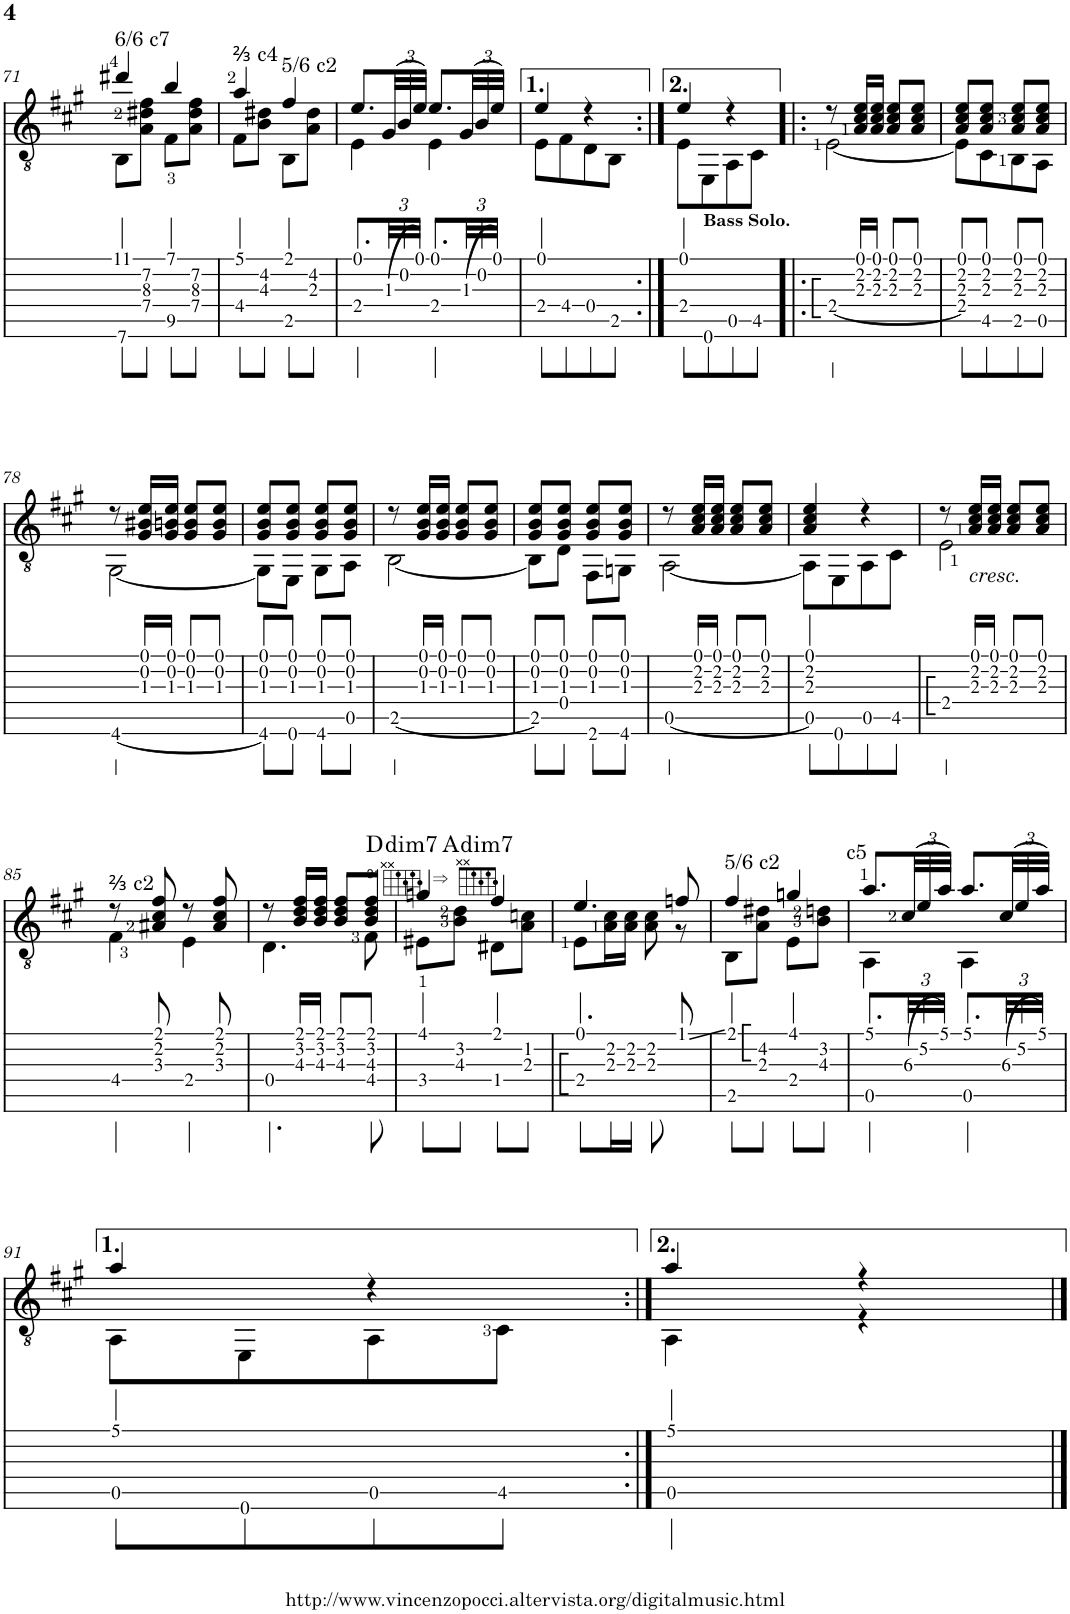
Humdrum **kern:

**kern	**kern	**harte
*part2	*part1	*part1
*staff2	*staff1	*
*I"Chitarra classica (Intavolatura)	*I"Classical Guitar	*
!!LO:PB:g=z
*	*clefGv2	*
*k[f#c#g#]	*k[f#c#g#]	*
*M2/4	*M2/4	*
=71	=71	=71
*^	*^	*
!	!	!LO:TX:a:t=6/6 c7	!	!
4dd#X/	8BB\L	4dd#X/	8BB\L	.
.	8A\ 8d#X\ 8f#\J	.	8A\ 8d#X\ 8f#\J	.
4b/	8F#\L	4b/	8F#\L	.
.	8A\ 8d#\ 8f#\J	.	8A\ 8d#\ 8f#\J	.
=72	=72	=72	=72	=72
!	!	!LO:TX:a:t=⅔ c4	!	!
4a/	8F#\L	4a/	8F#\L	.
.	8B\ 8d#X\J	.	8B\ 8d#X\J	.
!	!	!LO:TX:a:t=5/6 c2	!	!
4f#/	8BB\L	4f#/	8BB\L	.
.	8A\ 8d#\J	.	8A\ 8d#\J	.
=73	=73	=73	=73	=73
8.e/L	4E\	8.e/L	4E\	.
*Xbrackettup	*	*Xbrackettup	*	*
(48G#/LL	.	(48G#/LL	.	.
48B/	.	48B/	.	.
48e/JJJ)	.	48e/JJJ)	.	.
8.e/L	4E\	8.e/L	4E\	.
(48G#/LL	.	(48G#/LL	.	.
48B/	.	48B/	.	.
48e/JJJ)	.	48e/JJJ)	.	.
=74	=74	=74	=74	=74
4e/	8E\L	4e/	8E\L	.
.	8F#\	.	8F#\	.
4r	8D\	4r	8D\	.
.	8BB\J	.	8BB\J	.
=75:|!	=75:|!	=75:|!	=75:|!	=75:|!
4e/	8E\L	4e/	8E\L	.
!	!LO:TX:a:B:t=Bass Solo.	!	!	!
.	8EE\	.	8EE\	.
4r	8AA\	4r	8AA\	.
.	8C#\J	.	8C#\J	.
=76!|:	=76!|:	=76!|:	=76!|:	=76!|:
8r	[2E\	8r	[2E\	.
16A/ 16c#/ 16e/LL	.	16A/ 16c#/ 16e/LL	.	.
16A/ 16c#/ 16e/JJ	.	16A/ 16c#/ 16e/JJ	.	.
8A/ 8c#/ 8e/L	.	8A/ 8c#/ 8e/L	.	.
8A/ 8c#/ 8e/J	.	8A/ 8c#/ 8e/J	.	.
=77	=77	=77	=77	=77
8A/ 8c#/ 8e/L	8E\L]	8A/ 8c#/ 8e/L	8E\L]	.
8A/ 8c#/ 8e/J	8C#\	8A/ 8c#/ 8e/J	8C#\	.
8A/ 8c#/ 8e/L	8BB\	8A/ 8c#/ 8e/L	8BB\	.
8A/ 8c#/ 8e/J	8AA\J	8A/ 8c#/ 8e/J	8AA\J	.
!!LO:LB:g=z	!!
=78	=78	=78	=78	=78
8r	[2GG#\	8r	[2GG#\	.
16G#/ 16B/ 16e/LL	.	16G#/ 16B#X/ 16e/LL	.	.
16G#/ 16B/ 16e/JJ	.	16G#/ 16Bn/ 16e/JJ	.	.
8G#/ 8B/ 8e/L	.	8G#/ 8B/ 8e/L	.	.
8G#/ 8B/ 8e/J	.	8G#/ 8B/ 8e/J	.	.
=79	=79	=79	=79	=79
8G#/ 8B/ 8e/L	8GG#\L]	8G#/ 8B/ 8e/L	8GG#\L]	.
8G#/ 8B/ 8e/J	8EE\J	8G#/ 8B/ 8e/J	8EE\J	.
8G#/ 8B/ 8e/L	8GG#\L	8G#/ 8B/ 8e/L	8GG#\L	.
8G#/ 8B/ 8e/J	8AA\J	8G#/ 8B/ 8e/J	8AA\J	.
=80	=80	=80	=80	=80
8r	[2BB\	8r	[2BB\	.
16G#/ 16B/ 16e/LL	.	16G#/ 16B/ 16e/LL	.	.
16G#/ 16B/ 16e/JJ	.	16G#/ 16B/ 16e/JJ	.	.
8G#/ 8B/ 8e/L	.	8G#/ 8B/ 8e/L	.	.
8G#/ 8B/ 8e/J	.	8G#/ 8B/ 8e/J	.	.
=81	=81	=81	=81	=81
8G#/ 8B/ 8e/L	8BB\L]	8G#/ 8B/ 8e/L	8BB\L]	.
8G#/ 8B/ 8e/J	8D\J	8G#/ 8B/ 8e/J	8D\J	.
8G#/ 8B/ 8e/L	8FF#\L	8G#/ 8B/ 8e/L	8FF#\L	.
8G#/ 8B/ 8e/J	8GG#\J	8G#/ 8B/ 8e/J	8GGn\J	.
=82	=82	=82	=82	=82
8r	[2AA\	8r	[2AA\	.
16A/ 16c#/ 16e/LL	.	16A/ 16c#/ 16e/LL	.	.
16A/ 16c#/ 16e/JJ	.	16A/ 16c#/ 16e/JJ	.	.
8A/ 8c#/ 8e/L	.	8A/ 8c#/ 8e/L	.	.
8A/ 8c#/ 8e/J	.	8A/ 8c#/ 8e/J	.	.
=83	=83	=83	=83	=83
4A/ 4c#/ 4e/	8AA\L]	4A/ 4c#/ 4e/	8AA\L]	.
.	8EE\	.	8EE\	.
4r	8AA\	4r	8AA\	.
.	8C#\J	.	8C#\J	.
=84	=84	=84	=84	=84
8r	2E\	8r	2E\	.
!LO:TX:a:i:t=cresc.	!	!	!	!
16A/ 16c#/ 16e/LL	.	16A/ 16c#/ 16e/LL	.	.
16A/ 16c#/ 16e/JJ	.	16A/ 16c#/ 16e/JJ	.	.
8A/ 8c#/ 8e/L	.	8A/ 8c#/ 8e/L	.	.
8A/ 8c#/ 8e/J	.	8A/ 8c#/ 8e/J	.	.
!!LO:LB:g=z	!!
=85	=85	=85	=85	=85
!	!	!LO:TX:a:t=⅔ c2	!	!
8r	4F#\	8r	4F#\	.
8A#X/ 8c#/ 8f#/	.	8A#X/ 8c#/ 8f#/	.	.
8r	4E\	8r	4E\	.
8A#/ 8c#/ 8f#/	.	8A#/ 8c#/ 8f#/	.	.
=86	=86	=86	=86	=86
8r	4.D\	8r	4.D\	.
16B/ 16d/ 16f#/LL	.	16B/ 16d/ 16f#/LL	.	.
16B/ 16d/ 16f#/JJ	.	16B/ 16d/ 16f#/JJ	.	.
8B/ 8d/ 8f#/L	.	8B/ 8d/ 8f#/L	.	.
8B/ 8d/ 8f#/J	8F#\	8B/ 8d/ 8f#/J	8F#\	.
=87	=87	=87	=87	=87
!	!	!LO:TX:a:B:t=⇒	!	!LO:H:kt=dim7
4g#/	8E#X\L	4gn/	8E#X\L	D:dim7
.	8B\ 8d\J	.	8B\ 8d\J	.
!	!	!	!	!LO:H:kt=dim7
4f#/	8D#X\L	4f#/	8D#X\L	A:dim7
.	8A\ 8cn\J	.	8A\ 8cn\J	.
=88	=88	=88	=88	=88
4.e/	8E\L	4.e/	8E\L	.
.	16A\ 16c#\L	.	16A\ 16c#\L	.
.	16A\ 16c#\JJ	.	16A\ 16c#\JJ	.
.	8A\ 8c#\	.	8A\ 8c#\	.
8fn/	8r	8fn/	8r	.
=89	=89	=89	=89	=89
!	!	!LO:TX:a:t=5/6 c2	!	!
4f#/	8BB\L	4f#/	8BB\L	.
.	8A\ 8d#X\J	.	8A\ 8d#X\J	.
4g#/	8E\L	4gn/	8E\L	.
.	8B\ 8dn\J	.	8B\ 8dn\J	.
=90	=90	=90	=90	=90
!	!	!LO:TX:a:t=c5	!	!
8.a/L	4AA\	8.a/L	4AA\	.
(48c#/LL	.	(48c#/LL	.	.
48e/	.	48e/	.	.
48a/JJJ)	.	48a/JJJ)	.	.
8.a/L	4AA\	8.a/L	4AA\	.
(48c#/LL	.	(48c#/LL	.	.
48e/	.	48e/	.	.
48a/JJJ)	.	48a/JJJ)	.	.
!!LO:LB:g=z	!!
=91	=91	=91	=91	=91
4a/	8AA\L	4a/	8AA\L	.
.	8EE\	.	8EE\	.
4r	8AA\	4r	8AA\	.
.	8C#\J	.	8C#\J	.
=92:|!	=92:|!	=92:|!	=92:|!	=92:|!
4a/	4AA\	4a/	4AA\	.
4r	4r	4r	4r	.
*v	*v	*	*	*
*	*v	*v	*
==	==	==
*-	*-	*-
